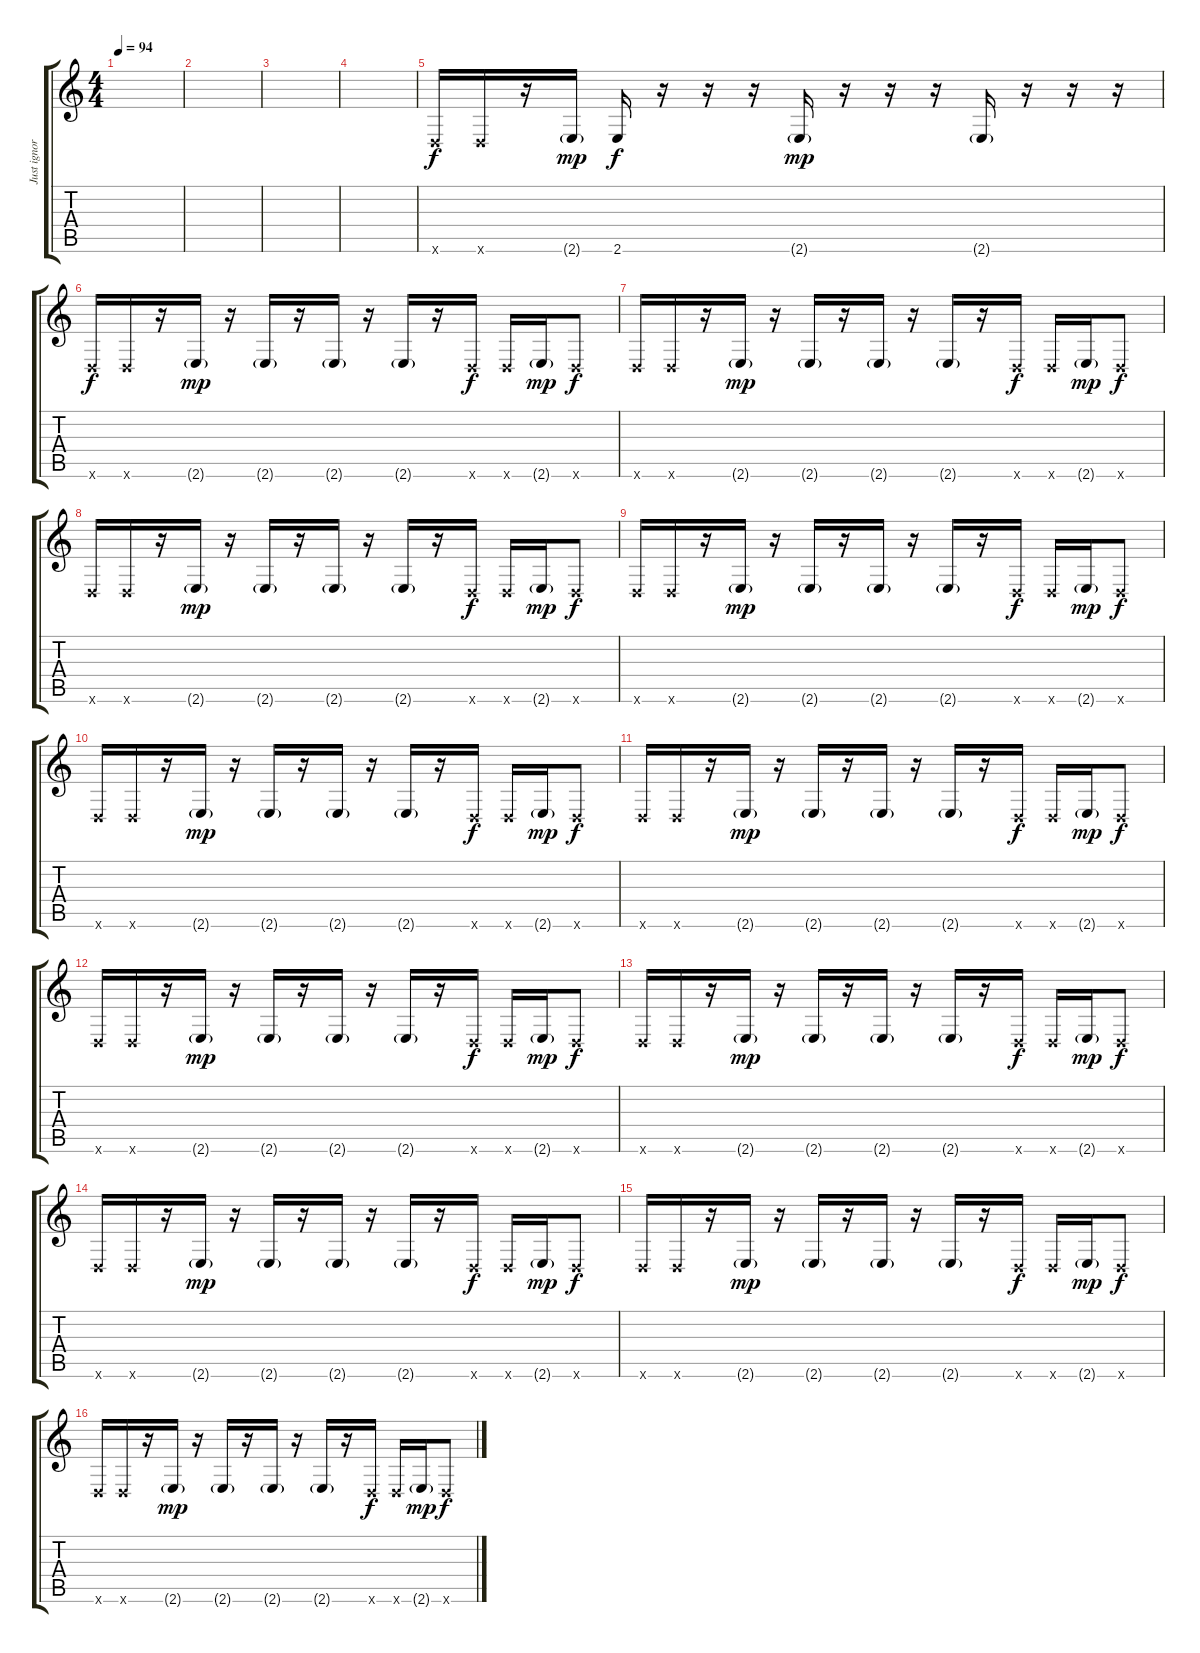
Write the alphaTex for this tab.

\track ("Just ignore this track" "Just ignor") {instrument distortionguitar}
\staff {score tabs}
\tuning (E4 B3 G3 D3 A2 D2) {hide}
\ts (4 4)
\tempo 94
\clef g2
\ks c
|
|
|
|
0.6{x}.16{dy f volume 13} 0.6{x}.16 r.16 2.6{g}.16{dy mp} 2.6.16{dy f} r.16 r.16 r.16 2.6{g}.16{dy mp} r.16 r.16 r.16 2.6{g}.16 r.16 r.16 r.16 |
0.6{x}.16{dy f} 0.6{x}.16 r.16 2.6{g}.16{dy mp} r.16 2.6{g}.16 r.16 2.6{g}.16 r.16 2.6{g}.16 r.16 0.6{x}.16{dy f} 0.6{x}.16 2.6{g}.16{dy mp} 0.6{x}.8{dy f} |
0.6{x}.16 0.6{x}.16 r.16 2.6{g}.16{dy mp} r.16 2.6{g}.16 r.16 2.6{g}.16 r.16 2.6{g}.16 r.16 0.6{x}.16{dy f} 0.6{x}.16 2.6{g}.16{dy mp} 0.6{x}.8{dy f} |
0.6{x}.16 0.6{x}.16 r.16 2.6{g}.16{dy mp} r.16 2.6{g}.16 r.16 2.6{g}.16 r.16 2.6{g}.16 r.16 0.6{x}.16{dy f} 0.6{x}.16 2.6{g}.16{dy mp} 0.6{x}.8{dy f} |
0.6{x}.16 0.6{x}.16 r.16 2.6{g}.16{dy mp} r.16 2.6{g}.16 r.16 2.6{g}.16 r.16 2.6{g}.16 r.16 0.6{x}.16{dy f} 0.6{x}.16 2.6{g}.16{dy mp} 0.6{x}.8{dy f} |
0.6{x}.16 0.6{x}.16 r.16 2.6{g}.16{dy mp} r.16 2.6{g}.16 r.16 2.6{g}.16 r.16 2.6{g}.16 r.16 0.6{x}.16{dy f} 0.6{x}.16 2.6{g}.16{dy mp} 0.6{x}.8{dy f} |
0.6{x}.16 0.6{x}.16 r.16 2.6{g}.16{dy mp} r.16 2.6{g}.16 r.16 2.6{g}.16 r.16 2.6{g}.16 r.16 0.6{x}.16{dy f} 0.6{x}.16 2.6{g}.16{dy mp} 0.6{x}.8{dy f} |
0.6{x}.16 0.6{x}.16 r.16 2.6{g}.16{dy mp} r.16 2.6{g}.16 r.16 2.6{g}.16 r.16 2.6{g}.16 r.16 0.6{x}.16{dy f} 0.6{x}.16 2.6{g}.16{dy mp} 0.6{x}.8{dy f} |
0.6{x}.16 0.6{x}.16 r.16 2.6{g}.16{dy mp} r.16 2.6{g}.16 r.16 2.6{g}.16 r.16 2.6{g}.16 r.16 0.6{x}.16{dy f} 0.6{x}.16 2.6{g}.16{dy mp} 0.6{x}.8{dy f} |
0.6{x}.16 0.6{x}.16 r.16 2.6{g}.16{dy mp} r.16 2.6{g}.16 r.16 2.6{g}.16 r.16 2.6{g}.16 r.16 0.6{x}.16{dy f} 0.6{x}.16 2.6{g}.16{dy mp} 0.6{x}.8{dy f} |
0.6{x}.16 0.6{x}.16 r.16 2.6{g}.16{dy mp} r.16 2.6{g}.16 r.16 2.6{g}.16 r.16 2.6{g}.16 r.16 0.6{x}.16{dy f} 0.6{x}.16 2.6{g}.16{dy mp} 0.6{x}.8{dy f} |
0.6{x}.16 0.6{x}.16 r.16 2.6{g}.16{dy mp} r.16 2.6{g}.16 r.16 2.6{g}.16 r.16 2.6{g}.16 r.16 0.6{x}.16{dy f} 0.6{x}.16 2.6{g}.16{dy mp} 0.6{x}.8{dy f}
